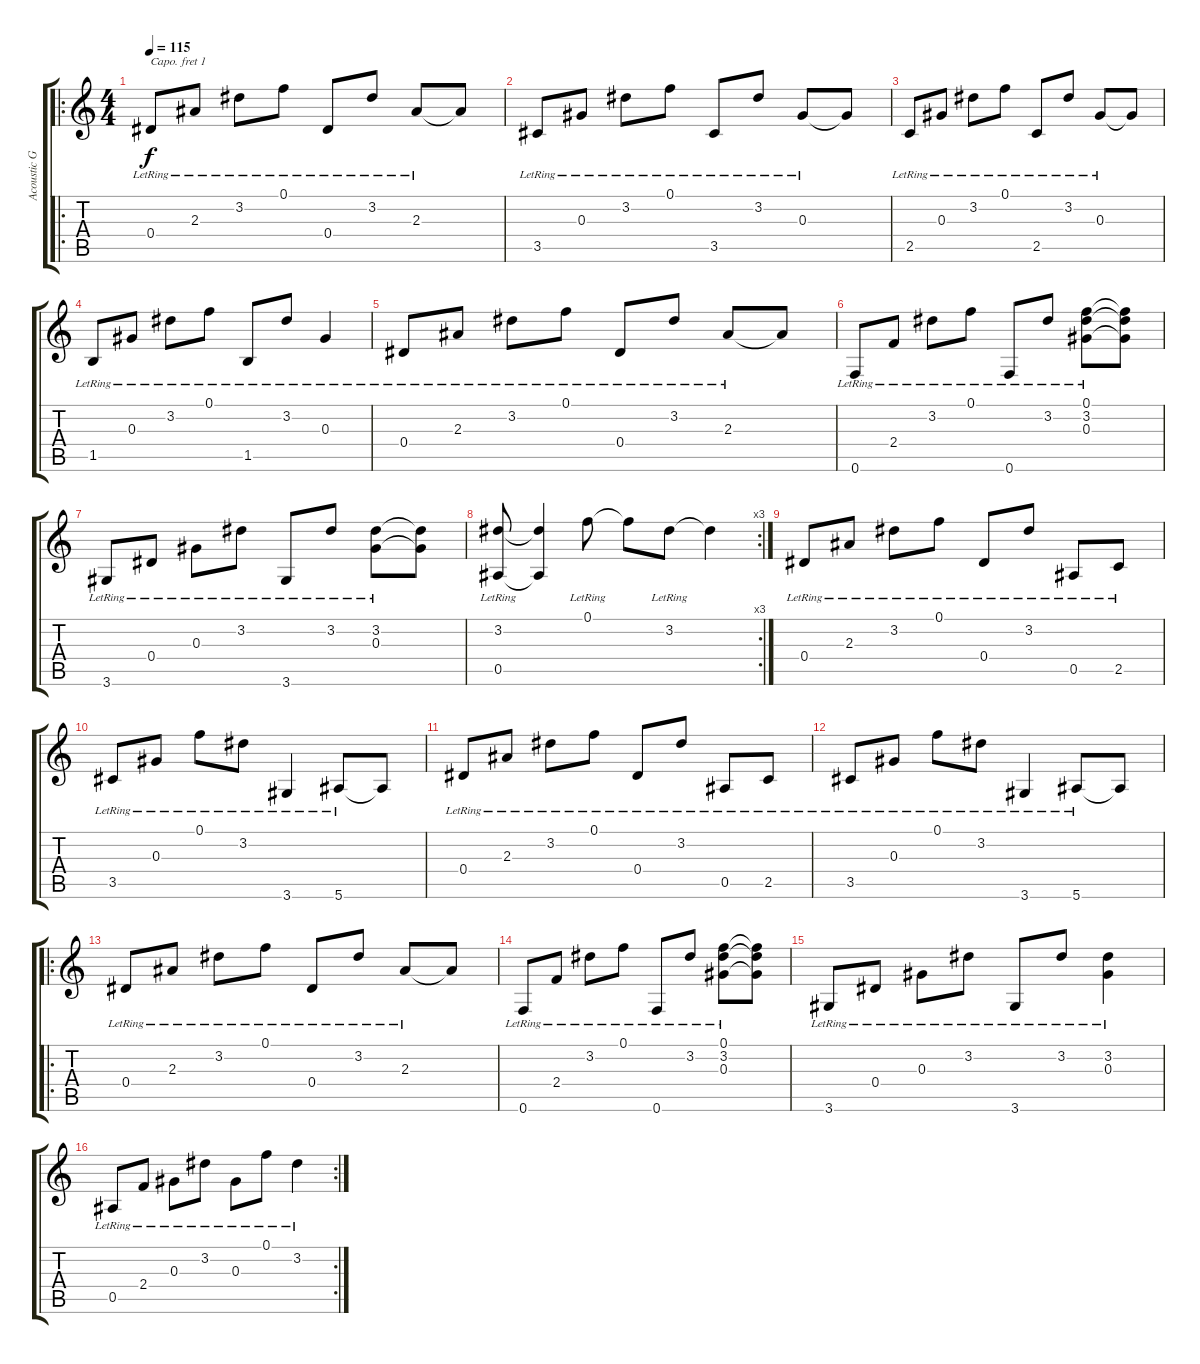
\track ("Acoustic Guitar" "Acoustic G") {instrument acousticguitarnylon}
\staff {score tabs}
\capo 1
\tuning (E4 B3 G3 D3 A2 E2) {hide}
\ro
\ts (4 4)
\tempo 115
\clef g2
\ks c
0.4{lr}.8{dy f instrument acousticguitarnylon} 2.3{lr}.8 3.2{lr}.8 0.1{lr}.8 0.4{lr}.8 3.2{lr}.8 2.3{lr}.8 2.3{t}.8 |
3.5{lr}.8 0.3{lr}.8 3.2{lr}.8 0.1{lr}.8 3.5{lr}.8 3.2{lr}.8 0.3{lr}.8 0.3{t}.8 |
2.5{lr}.8 0.3{lr}.8 3.2{lr}.8 0.1{lr}.8 2.5{lr}.8 3.2{lr}.8 0.3{lr}.8{txt ""} 0.3{t}.8 |
1.5{lr}.8 0.3{lr}.8 3.2{lr}.8 0.1{lr}.8 1.5{lr}.8 3.2{lr}.8 0.3{lr}.4 |
0.4{lr}.8 2.3{lr}.8 3.2{lr}.8 0.1{lr}.8 0.4{lr}.8 3.2{lr}.8 2.3{lr}.8 2.3{t}.8 |
0.6{lr}.8 2.4{lr}.8 3.2{lr}.8 0.1{lr}.8 0.6{lr}.8 3.2{lr}.8 (0.1{lr} 3.2{lr} 0.3{lr}).8 (0.1{t} 3.2{t} 0.3{t}).8 |
3.6{lr}.8 0.4{lr}.8 0.3{lr}.8 3.2{lr}.8 3.6{lr}.8 3.2{lr}.8 (3.2{lr} 0.3{lr}).8 (3.2{t} 0.3{t}).8 |
\rc 3
(3.2{lr} 0.5{lr}).8 (3.2{t} 0.5{t}).4 0.1{lr}.8 0.1{t}.8 3.2{lr}.8 3.2{t}.4 |
0.4{lr}.8 2.3{lr}.8 3.2{lr}.8 0.1{lr}.8 0.4{lr}.8 3.2{lr}.8 0.5{lr}.8 2.5{lr}.8 |
3.5{lr}.8 0.3{lr}.8 0.1{lr}.8 3.2{lr}.8 3.6{lr}.4 5.6{lr}.8 5.6{t}.8 |
0.4{lr}.8 2.3{lr}.8 3.2{lr}.8 0.1{lr}.8 0.4{lr}.8 3.2{lr}.8 0.5{lr}.8 2.5{lr}.8 |
3.5{lr}.8 0.3{lr}.8 0.1{lr}.8 3.2{lr}.8 3.6{lr}.4 5.6{lr}.8 5.6{t}.8 |
\ro
0.4{lr}.8 2.3{lr}.8 3.2{lr}.8 0.1{lr}.8 0.4{lr}.8 3.2{lr}.8 2.3{lr}.8 2.3{t}.8 |
0.6{lr}.8 2.4{lr}.8 3.2{lr}.8 0.1{lr}.8 0.6{lr}.8 3.2{lr}.8 (0.1{lr} 3.2{lr} 0.3{lr}).8 (0.1{t} 3.2{t} 0.3{t}).8 |
3.6{lr}.8 0.4{lr}.8 0.3{lr}.8 3.2{lr}.8 3.6{lr}.8 3.2{lr}.8 (3.2{lr} 0.3{lr}).4 |
\rc 2
0.5{lr}.8 2.4{lr}.8 0.3{lr}.8 3.2{lr}.8 0.3{lr}.8 0.1{lr}.8 3.2{lr}.4
